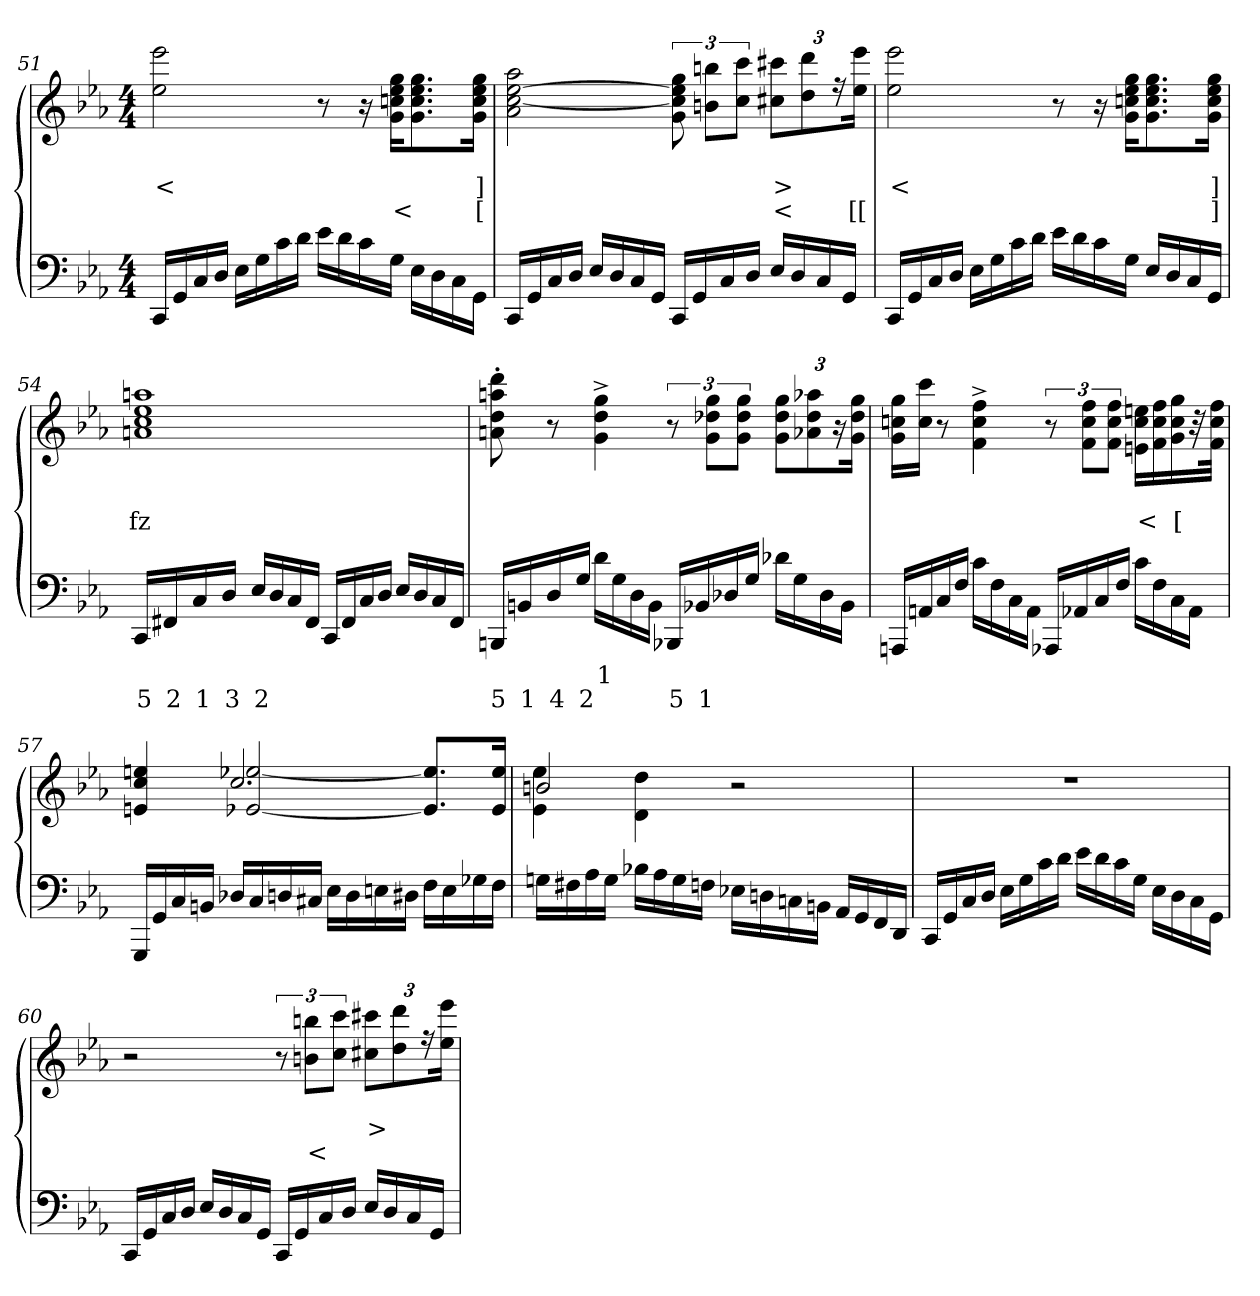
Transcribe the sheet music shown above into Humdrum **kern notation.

**kern	**text	**text	**kern	**text	**text	**text
*part2	*part2	*part2	*part1	*part1	*part1	*part1
*staff2	*staff2	*staff2	*staff1	*staff1	*staff1	*staff1
*clefF4	*	*	*clefG2	*	*	*
*k[b-e-a-]	*	*	*k[b-e-a-]	*	*	*
*M4/4	*	*	*M4/4	*	*	*
=51	=51	=51	=51	=51	=51	=51
16CCLL	.	.	2eee- 2ee-	.	<	.
16GG	.	.	.	.	.	.
16C	.	.	.	.	.	.
16DJJ	.	.	.	.	.	.
16E-LL	.	.	.	.	.	.
16G	.	.	.	.	.	.
16c	.	.	.	.	.	.
16dJJ	.	.	.	.	.	.
16e-LL	.	.	8r	.	>	.
16d	.	.	.	.	.	.
16c	.	.	16r	.	.	p
16GJJ	.	.	16gg 16ee- 16ccn 16gKL	.	.	<
16E-\LL	.	.	8.gg 8.ee- 8.cc 8.g	.	.	.
16D	.	.	.	.	.	.
16C	.	.	.	.	.	.
16GGJJ	.	.	16gg 16ee- 16cc 16gJk	.	]	[
=52	=52	=52	=52	=52	=52	=52
16CCLL	.	.	2aa- [2ee- [2cc 2a-	.	.	.
16GG	.	.	.	.	.	.
16C	.	.	.	.	.	.
16DJJ	.	.	.	.	.	.
16E-LL	.	.	.	.	.	.
16D	.	.	.	.	.	.
16C	.	.	.	.	.	.
16GGJJ	.	.	.	.	.	.
16CCLL	.	.	12gg 12ee-] 12cc] 12g	.	.	.
16GG	.	.	.	.	.	.
.	.	.	12bbn 12bnL	.	.	.
16C	.	.	.	.	.	.
.	.	.	12ccc 12ccJ	.	.	.
16DJJ	.	.	.	.	.	.
16E-LL	.	.	12ccc#X 12cc#XL	.	>	<
16D	.	.	.	.	.	.
.	.	.	12ddd 12dd	.	.	.
16C	.	.	.	.	.	.
.	.	.	24r	.	.	.
16GGJJ	.	.	.	.	.	.
.	.	.	24eee- 24ee-Jk	.	.	[[
=53	=53	=53	=53	=53	=53	=53
16CCLL	.	.	2eee- 2ee-	.	<	.
16GG	.	.	.	.	.	.
16C	.	.	.	.	.	.
16DJJ	.	.	.	.	.	.
16E-LL	.	.	.	.	.	.
16G	.	.	.	.	.	.
16c	.	.	.	.	.	.
16dJJ	.	.	.	.	.	.
16e-LL	.	.	8r	.	>	.
16d	.	.	.	.	.	.
16c	.	.	16r	.	.	p >
16GJJ	.	.	16gg 16ee- 16ccn 16gKL	.	.	.
16E-LL	.	.	8.gg 8.ee- 8.cc 8.g	.	.	.
16D	.	.	.	.	.	.
16C	.	.	.	.	.	.
16GGJJ	.	.	16gg 16ee- 16cc 16gJk	.	]	]
=54	=54	=54	=54	=54	=54	=54
16CCLL	.	5	1aan 1ee- 1cc 1an	.	fz	.
16FF#X	.	2	.	.	.	.
16C	.	1	.	.	.	.
16DJJ	.	3	.	.	.	.
16E-LL	.	2	.	.	.	.
16D	.	.	.	.	.	.
16C	.	.	.	.	.	.
16FF#JJ	.	.	.	.	.	.
16CCLL	.	.	.	.	.	.
16FF#	.	.	.	.	.	.
16C	.	.	.	.	.	.
16DJJ	.	.	.	.	.	.
16E-LL	.	.	.	.	.	.
16D	.	.	.	.	.	.
16C	.	.	.	.	.	.
16FF#JJ	.	.	.	.	.	.
=55	=55	=55	=55	=55	=55	=55
16BBBnLL	.	5	8ddd'> 8aan'> 8dd'> 8an'>	.	.	.
16BBn	.	1	.	.	.	.
16D	.	4	8r	.	.	.
16GJJ	.	2	.	.	.	.
16dLL	1	.	4gg^> 4dd^> 4g^>	.	.	.
16G	.	.	.	.	.	.
16D	.	.	.	.	.	.
16BBJJ	.	.	.	.	.	.
16BBB-XLL	.	5	12r	.	.	.
16BB-	.	1	.	.	.	.
.	.	.	12gg 12dd-X 12gL	.	.	.
16D-X	.	.	.	.	.	.
.	.	.	12gg 12dd- 12gJ	.	.	.
16GJJ	.	.	.	.	.	.
16d-LL	.	.	12gg 12dd- 12gL	.	.	.
16G	.	.	.	.	.	.
.	.	.	12aa-X 12dd- 12a-X	.	.	.
16D-	.	.	.	.	.	.
.	.	.	24r	.	.	.
16BB-JJ	.	.	.	.	.	.
.	.	.	24gg 24dd- 24gJk	.	.	.
=56	=56	=56	=56	=56	=56	=56
16AAAnLL	.	.	16gg 16ccn 16gLL	.	.	.
16AAn	.	.	16ccc 16ccJJ	.	.	.
16C	.	.	8r	.	.	.
16FJJ	.	.	.	.	.	.
16cLL	.	.	4ff^> 4cc^> 4f^>	.	.	.
16F	.	.	.	.	.	.
16C	.	.	.	.	.	.
16AAJJ	.	.	.	.	.	.
16AAA-XLL	.	.	12r	.	.	.
16AA-	.	.	.	.	.	.
.	.	.	12ff 12cc 12fL	.	.	.
16C	.	.	.	.	.	.
.	.	.	12ff 12cc 12fJ	.	.	.
16FJJ	.	.	.	.	.	.
16cLL	.	.	16een 16cc 16enLL	.	<	.
16F	.	.	16ff 16cc 16f	.	.	.
16C	.	.	16gg 16cc 16g	.	[	.
16AA-JJ	.	.	32r	.	.	.
.	.	.	32ff 32cc 32fJJk	.	.	.
=57	=57	=57	=57	=57	=57	=57
*	*	*	*^	*	*	*
16GGGLL	.	.	4ryy	4een/ 4cc/ 4en/	.	.	.
16GG	.	.	.	.	.	.	.
16C	.	.	.	.	.	.	.
16BBnJJ	.	.	.	.	.	.	.
16D-XLL	.	.	2.cc	[2ee-X/ [2e-X/	.	.	.
16C	.	.	.	.	.	.	.
16Dn	.	.	.	.	.	.	.
16C#XJJ	.	.	.	.	.	.	.
16E-LL	.	.	.	.	.	.	.
16D	.	.	.	.	.	.	.
16En	.	.	.	.	.	.	.
16D#XJJ	.	.	.	.	.	.	.
16FLL	.	.	.	8.ee-/] 8.e-/]L	.	.	.
16E	.	.	.	.	.	.	.
16G-X	.	.	.	.	.	.	.
16FJJ	.	.	.	16ee- 16e-Jk	.	.	.
=58	=58	=58	=58	=58	=58	=58	=58
16GnLL	.	.	2bn	4ee- 4e-	.	.	.
16F#X	.	.	.	.	.	.	.
16A-	.	.	.	.	.	.	.
16GJJ	.	.	.	.	.	.	.
16B-XLL	.	.	.	4dd 4d	.	.	.
16A-	.	.	.	.	.	.	.
16G	.	.	.	.	.	.	.
16FnJJ	.	.	.	.	.	.	.
16E-XLL	.	.	2ryy	2r	.	.	.
16Dn\	.	.	.	.	.	.	.
16Cn	.	.	.	.	.	.	.
16BBnJJ	.	.	.	.	.	.	.
16AA-LL	.	.	.	.	.	.	.
16GG	.	.	.	.	.	.	.
16FF	.	.	.	.	.	.	.
16DDJJ	.	.	.	.	.	.	.
*	*	*	*v	*v	*	*	*
=59	=59	=59	=59	=59	=59	=59
16CCLL	.	.	1r	.	.	.
16GG	.	.	.	.	.	.
16C	.	.	.	.	.	.
16DJJ	.	.	.	.	.	.
16E-LL	.	.	.	.	.	.
16G	.	.	.	.	.	.
16c	.	.	.	.	.	.
16dJJ	.	.	.	.	.	.
16e-LL	.	.	.	.	.	.
16d	.	.	.	.	.	.
16c	.	.	.	.	.	.
16GJJ	.	.	.	.	.	.
16E-\LL	.	.	.	.	.	.
16D	.	.	.	.	.	.
16C	.	.	.	.	.	.
16GGJJ	.	.	.	.	.	.
=60	=60	=60	=60	=60	=60	=60
16CCLL	.	.	2r	.	.	.
16GG	.	.	.	.	.	.
16C	.	.	.	.	.	.
16DJJ	.	.	.	.	.	.
16E-LL	.	.	.	.	.	.
16D	.	.	.	.	.	.
16C	.	.	.	.	.	.
16GGJJ	.	.	.	.	.	.
16CCLL	.	.	12r	.	.	f
16GG	.	.	.	.	.	.
.	.	.	12bbn 12bnL	.	.	<
16C	.	.	.	.	.	.
.	.	.	12ccc 12ccJ	.	.	.
16DJJ	.	.	.	.	.	.
16E-LL	.	.	12ccc#X 12cc#XL	.	>	.
16D	.	.	.	.	.	.
.	.	.	12ddd 12dd	.	.	.
16C	.	.	.	.	.	.
.	.	.	24r	.	.	[
16GGJJ	.	.	.	.	.	.
.	.	.	24eee- 24ee-Jk	.	.	.
=	=	=	=	=	=	=
*-	*-	*-	*-	*-	*-	*-
